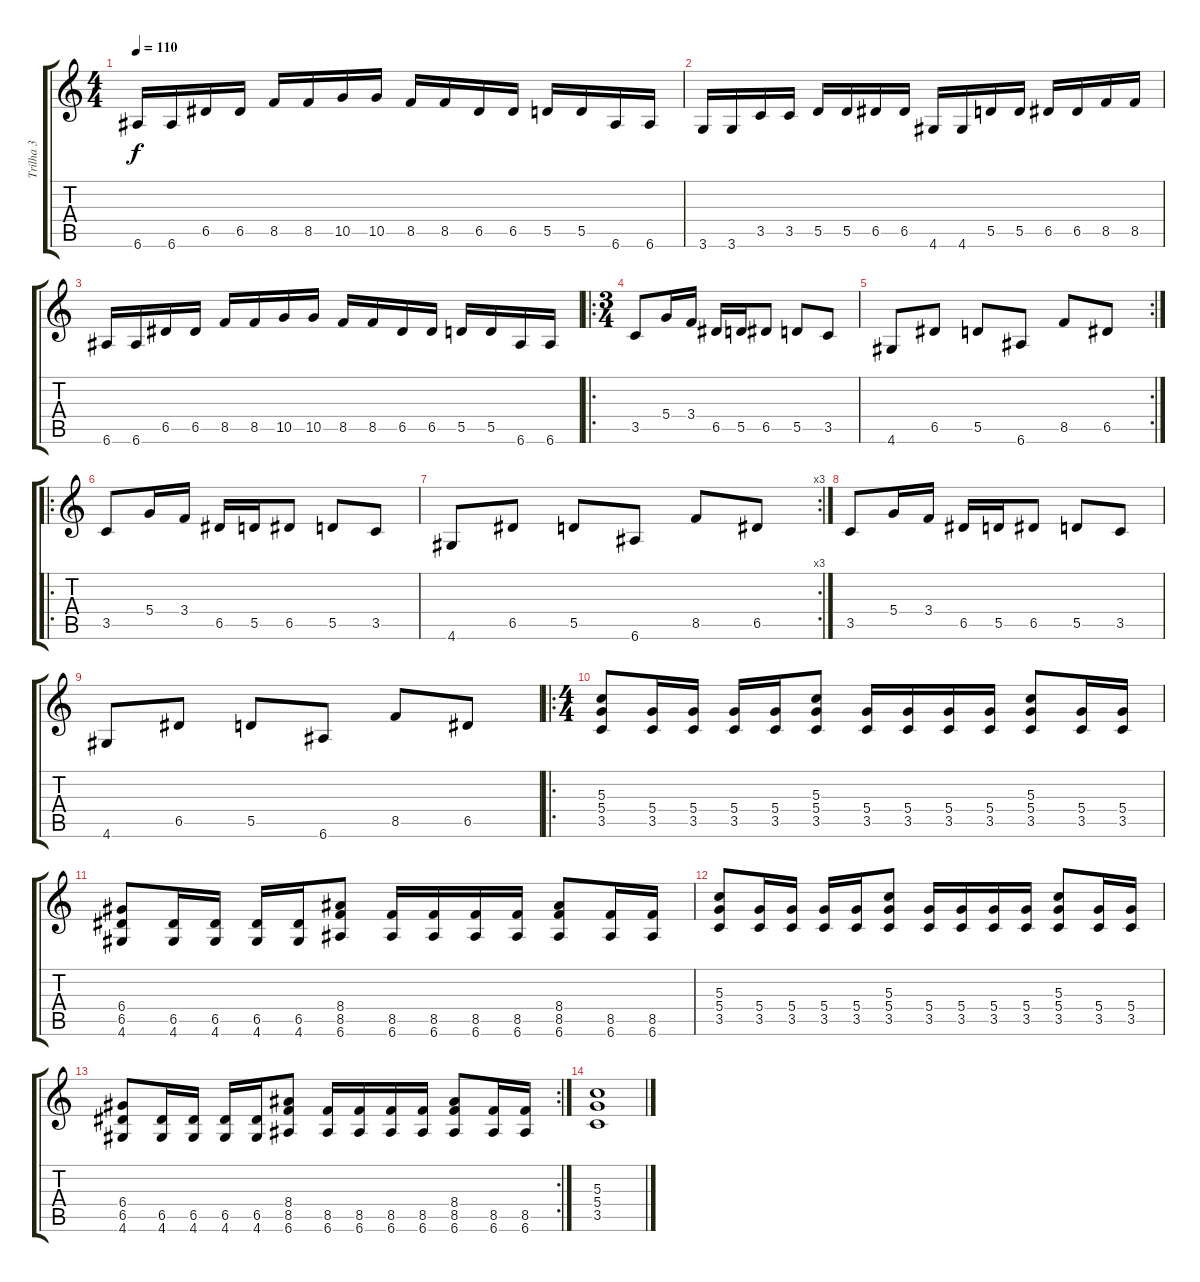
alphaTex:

\track ("Trilha 3" "Trilha 3") {instrument overdrivenguitar}
\staff {score tabs}
\tuning (E4 B3 G3 D3 A2 E2) {hide}
\ts (4 4)
\tempo 110
\clef g2
\ks c
6.6.16{dy f} 6.6.16 6.5.16 6.5.16 8.5.16 8.5.16 10.5.16 10.5.16 8.5.16 8.5.16 6.5.16 6.5.16 5.5.16 5.5.16 6.6.16 6.6.16 |
3.6.16 3.6.16 3.5.16 3.5.16 5.5.16 5.5.16 6.5.16 6.5.16 4.6.16 4.6.16 5.5.16 5.5.16 6.5.16 6.5.16 8.5.16 8.5.16 |
6.6.16 6.6.16 6.5.16 6.5.16 8.5.16 8.5.16 10.5.16 10.5.16 8.5.16 8.5.16 6.5.16 6.5.16 5.5.16 5.5.16 6.6.16 6.6.16 |
\ro
\ts (3 4)
3.5.8 5.4.16 3.4.16 6.5.16 5.5.16 6.5.8 5.5.8 3.5.8 |
\rc 2
4.6.8 6.5.8 5.5.8 6.6.8 8.5.8 6.5.8 |
\ro
3.5.8 5.4.16 3.4.16 6.5.16 5.5.16 6.5.8 5.5.8 3.5.8 |
\rc 3
4.6.8 6.5.8 5.5.8 6.6.8 8.5.8 6.5.8 |
3.5.8 5.4.16 3.4.16 6.5.16 5.5.16 6.5.8 5.5.8 3.5.8 |
4.6.8 6.5.8 5.5.8 6.6.8 8.5.8 6.5.8 |
\ro
\ts (4 4)
(5.3 5.4 3.5).8 (5.4 3.5).16 (5.4 3.5).16 (5.4 3.5).16 (5.4 3.5).16 (5.3 5.4 3.5).8 (5.4 3.5).16 (5.4 3.5).16 (5.4 3.5).16 (5.4 3.5).16 (5.3 5.4 3.5).8 (5.4 3.5).16 (5.4 3.5).16 |
(6.4 6.5 4.6).8 (6.5 4.6).16 (6.5 4.6).16 (6.5 4.6).16 (6.5 4.6).16 (8.4 8.5 6.6).8 (8.5 6.6).16 (8.5 6.6).16 (8.5 6.6).16 (8.5 6.6).16 (8.4 8.5 6.6).8 (8.5 6.6).16 (8.5 6.6).16 |
(5.3 5.4 3.5).8 (5.4 3.5).16 (5.4 3.5).16 (5.4 3.5).16 (5.4 3.5).16 (5.3 5.4 3.5).8 (5.4 3.5).16 (5.4 3.5).16 (5.4 3.5).16 (5.4 3.5).16 (5.3 5.4 3.5).8 (5.4 3.5).16 (5.4 3.5).16 |
\rc 2
(6.4 6.5 4.6).8 (6.5 4.6).16 (6.5 4.6).16 (6.5 4.6).16 (6.5 4.6).16 (8.4 8.5 6.6).8 (8.5 6.6).16 (8.5 6.6).16 (8.5 6.6).16 (8.5 6.6).16 (8.4 8.5 6.6).8 (8.5 6.6).16 (8.5 6.6).16 |
(5.3 5.4 3.5).1
